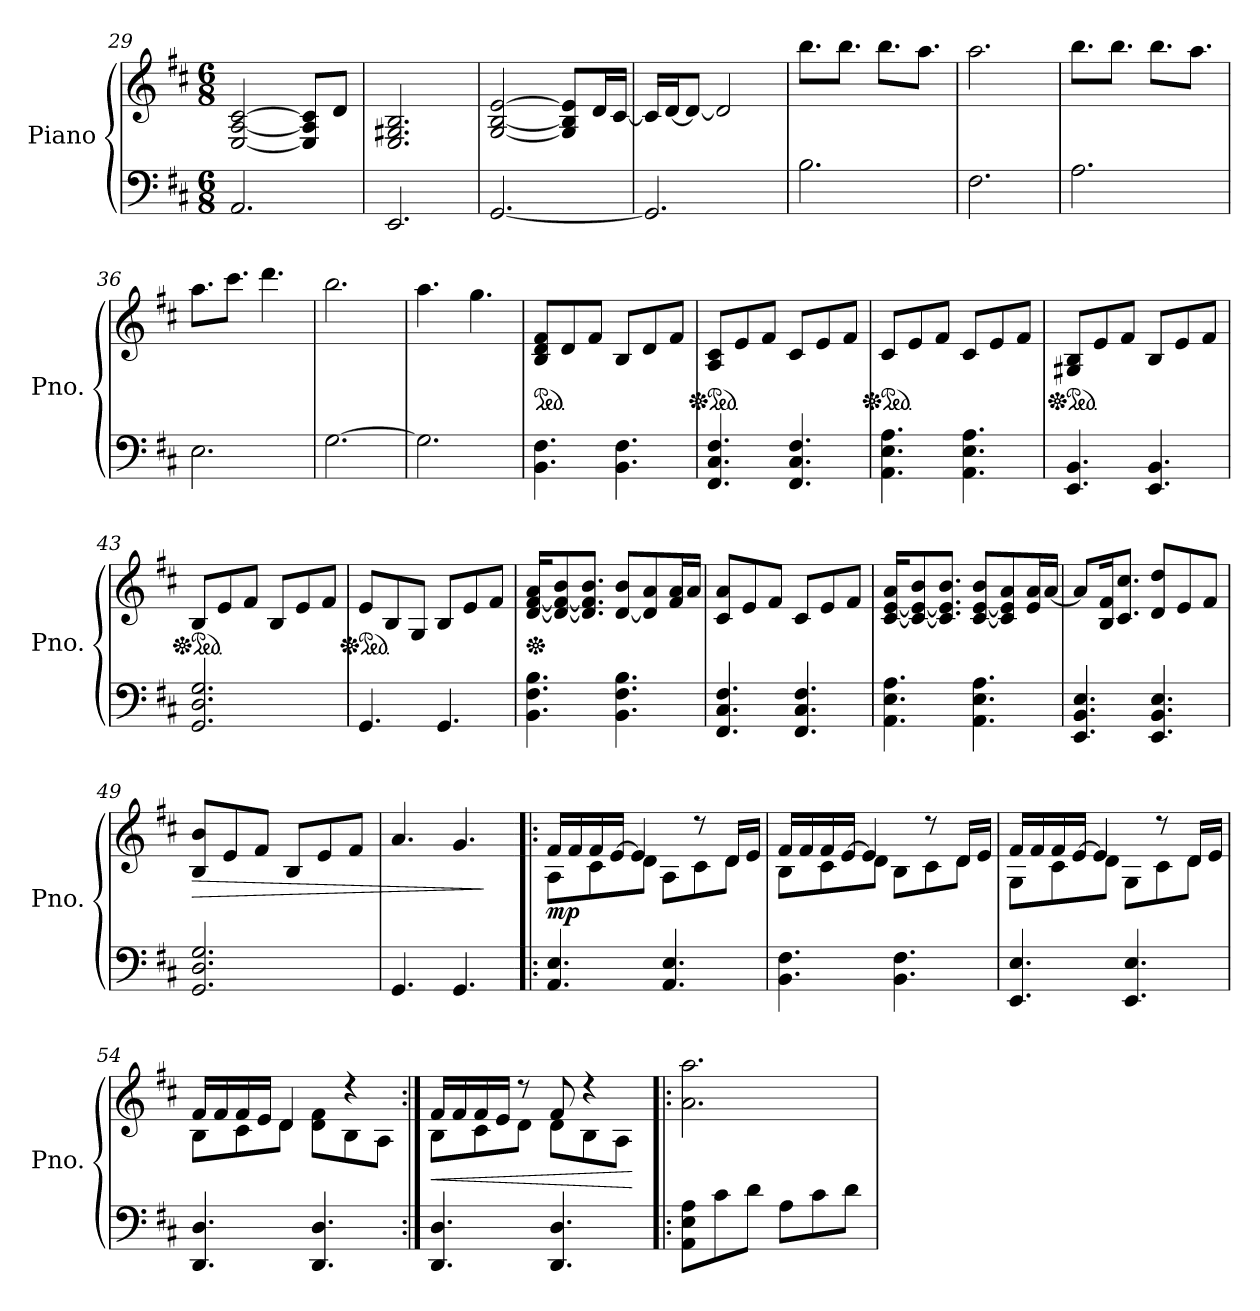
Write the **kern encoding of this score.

**kern	**kern	**dynam
*part1	*part1	*part1
*staff2	*staff1	*staff1/2
*I"Piano	*	*
*I'Pno.	*	*
*clefF4	*clefG2	*
*k[f#c#]	*k[f#c#]	*
*M6/8	*M6/8	*
=29	=29	=29
2.AA/	[2E/ [2A/ [2c#/	.
.	8E/] 8A/] 8c#/]L	.
.	8d/J	.
=30	=30	=30
2.EE/	2.E/ 2.G#X/ 2.B/	.
=31	=31	=31
[2.GG/	[2G/ [2B/ [2e/	.
.	8G/] 8B/] 8e/]L	.
.	16d/L	.
.	[16c#/JJ	.
=32	=32	=32
2.GG/]	16c#/LL]	.
.	[16d/J	.
.	8d/J_	.
.	2d/]	.
=33	=33	=33
2.B\	8.bb\L	.
.	8.bb\J	.
.	8.bb\L	.
.	8.aa\J	.
=34	=34	=34
2.F#\	2.aa\	.
=35	=35	=35
2.A\	8.bb\L	.
.	8.bb\J	.
.	8.bb\L	.
.	8.aa\J	.
!!LO:LB:g=z
=36	=36	=36
2.E\	8.aa\L	.
.	8.ccc#\J	.
.	4.ddd\	.
=37	=37	=37
[2.G\	2.bb\	.
=38	=38	=38
2.G\]	4.aa\	.
.	4.gg\	.
=39	=39	=39
*	*ped	*
!	!	!LO:DY:b=2
!	!	!LO:DY:n=1:b
4.BB\ 4.F#\	8B/ 8d/ 8f#/L	mp mp
.	8d/	.
.	8f#/J	.
4.BB\ 4.F#\	8B/L	.
.	8d/	.
.	8f#/J	.
=40	=40	=40
*	*Xped	*
*	*ped	*
4.FF#/ 4.C#/ 4.F#/	8A/ 8c#/L	.
.	8e/	.
.	8f#/J	.
4.FF#/ 4.C#/ 4.F#/	8c#/L	.
.	8e/	.
.	8f#/J	.
=41	=41	=41
*	*Xped	*
*	*ped	*
4.AA\ 4.E\ 4.A\	8c#/L	.
.	8e/	.
.	8f#/J	.
4.AA\ 4.E\ 4.A\	8c#/L	.
.	8e/	.
.	8f#/J	.
=42	=42	=42
*	*Xped	*
*	*ped	*
4.EE/ 4.BB/	8G#X/ 8B/L	.
.	8e/	.
.	8f#/J	.
4.EE/ 4.BB/	8B/L	.
.	8e/	.
.	8f#/J	.
!!LO:LB:g=z
=43	=43	=43
*	*Xped	*
*	*ped	*
2.GG/ 2.D/ 2.G/	8B/L	.
.	8e/	.
.	8f#/J	.
.	8B/L	.
.	8e/	.
.	8f#/J	.
=44	=44	=44
*	*Xped	*
*	*ped	*
4.GG/	8e/L	.
.	8B/	.
.	8G/J	.
4.GG/	8B/L	.
.	8e/	.
.	8f#/J	.
=45	=45	=45
*	*Xped	*
!	!	!LO:DY:b=2
!	!	!LO:DY:n=1:b
4.BB\ 4.F#\ 4.B\	[16d/ [16f#/ 16a/KL	mf mf
.	8d/_ 8f#/_ 8b/	.
.	8.d/] 8.f#/] 8.b/J	.
4.BB\ 4.F#\ 4.B\	[8d/ 8b/L	.
.	8d/] 8a/	.
.	16f#/ 16a/L	.
.	16a/JJ	.
=46	=46	=46
4.FF#/ 4.C#/ 4.F#/	8c#/ 8a/L	.
.	8e/	.
.	8f#/J	.
4.FF#/ 4.C#/ 4.F#/	8c#/L	.
.	8e/	.
.	8f#/J	.
=47	=47	=47
4.AA\ 4.E\ 4.A\	[16c#/ [16e/ 16a/KL	.
.	8c#/_ 8e/_ 8b/	.
.	8.c#/] 8.e/] 8.b/J	.
4.AA\ 4.E\ 4.A\	[8c#/ [8e/ 8b/L	.
.	8c#/] 8e/] 8a/	.
.	16e/ 16a/L	.
.	[16a/JJ	.
!!LO:LB:g=z
=48	=48	=48
4.EE/ 4.BB/ 4.E/	8a/L]	.
.	16B/ 16f#/K	.
.	8.c#/ 8.cc#/J	.
4.EE/ 4.BB/ 4.E/	8d/ 8dd/L	.
.	8e/	.
.	8f#/J	.
=49	=49	=49
!	!	!LO:HP:b
2.GG/ 2.D/ 2.G/	8B/ 8b/L	>
.	8e/	.
.	8f#/J	.
.	8B/L	.
.	8e/	.
.	8f#/J	.
=50	=50	=50
4.GG/	4.a/	.
4.GG/	4.g/	.
.	.	]
=51!|:	=51!|:	=51!|:
*	*^	*
!	!	!	!LO:DY:b
4.AA/ 4.E/	16f#/LL	8A\L	mp
.	16f#/	.	.
.	16f#/	8c#\	.
.	[16e/JJ	.	.
.	4e/]	8d\J	.
4.AA/ 4.E/	.	8A\L	.
.	8r	8c#\	.
.	16d/LL	8d\J	.
.	16e/JJ	.	.
=52	=52	=52	=52
4.BB\ 4.F#\	16f#/LL	8B\L	.
.	16f#/	.	.
.	16f#/	8c#\	.
.	[16e/JJ	.	.
.	4e/]	8d\J	.
4.BB\ 4.F#\	.	8B\L	.
.	8r	8c#\	.
.	16d/LL	8d\J	.
.	16e/JJ	.	.
!!LO:PB:g=z	!!
=53	=53	=53	=53
4.EE/ 4.E/	16f#/LL	8G\L	.
.	16f#/	.	.
.	16f#/	8c#\	.
.	[16e/JJ	.	.
.	4e/]	8d\J	.
4.EE/ 4.E/	.	8G\L	.
.	8r	8c#\	.
.	16d/LL	8d\J	.
.	16e/JJ	.	.
=54	=54	=54	=54
4.DD/ 4.D/	16f#/LL	8B\L	.
.	16f#/	.	.
.	16f#/	8c#\	.
.	16e/JJ	.	.
.	4d/	8d\J	.
4.DD/ 4.D/	.	8d\ 8f#\L	.
.	4r	8B\	.
.	.	8A\J	.
=55:|!	=55:|!	=55:|!	=55:|!
!	!	!	!LO:HP:b
4.DD/ 4.D/	16f#/LL	8B\L	<
.	16f#/	.	.
.	16f#/	8c#\	.
.	16e/JJ	.	.
.	8r	8d\J	.
4.DD/ 4.D/	8f#/	8d\L	.
.	4r	8B\	.
.	.	8A\J	.
*	*v	*v	*
.	.	[
=56!|:	=56!|:	=56!|:
8AA\ 8E\ 8A\L	2.a\ 2.aa\	.
8c#\	.	.
8d\J	.	.
8A\L	.	.
8c#\	.	.
8d\J	.	.
=	=	=
*-	*-	*-
